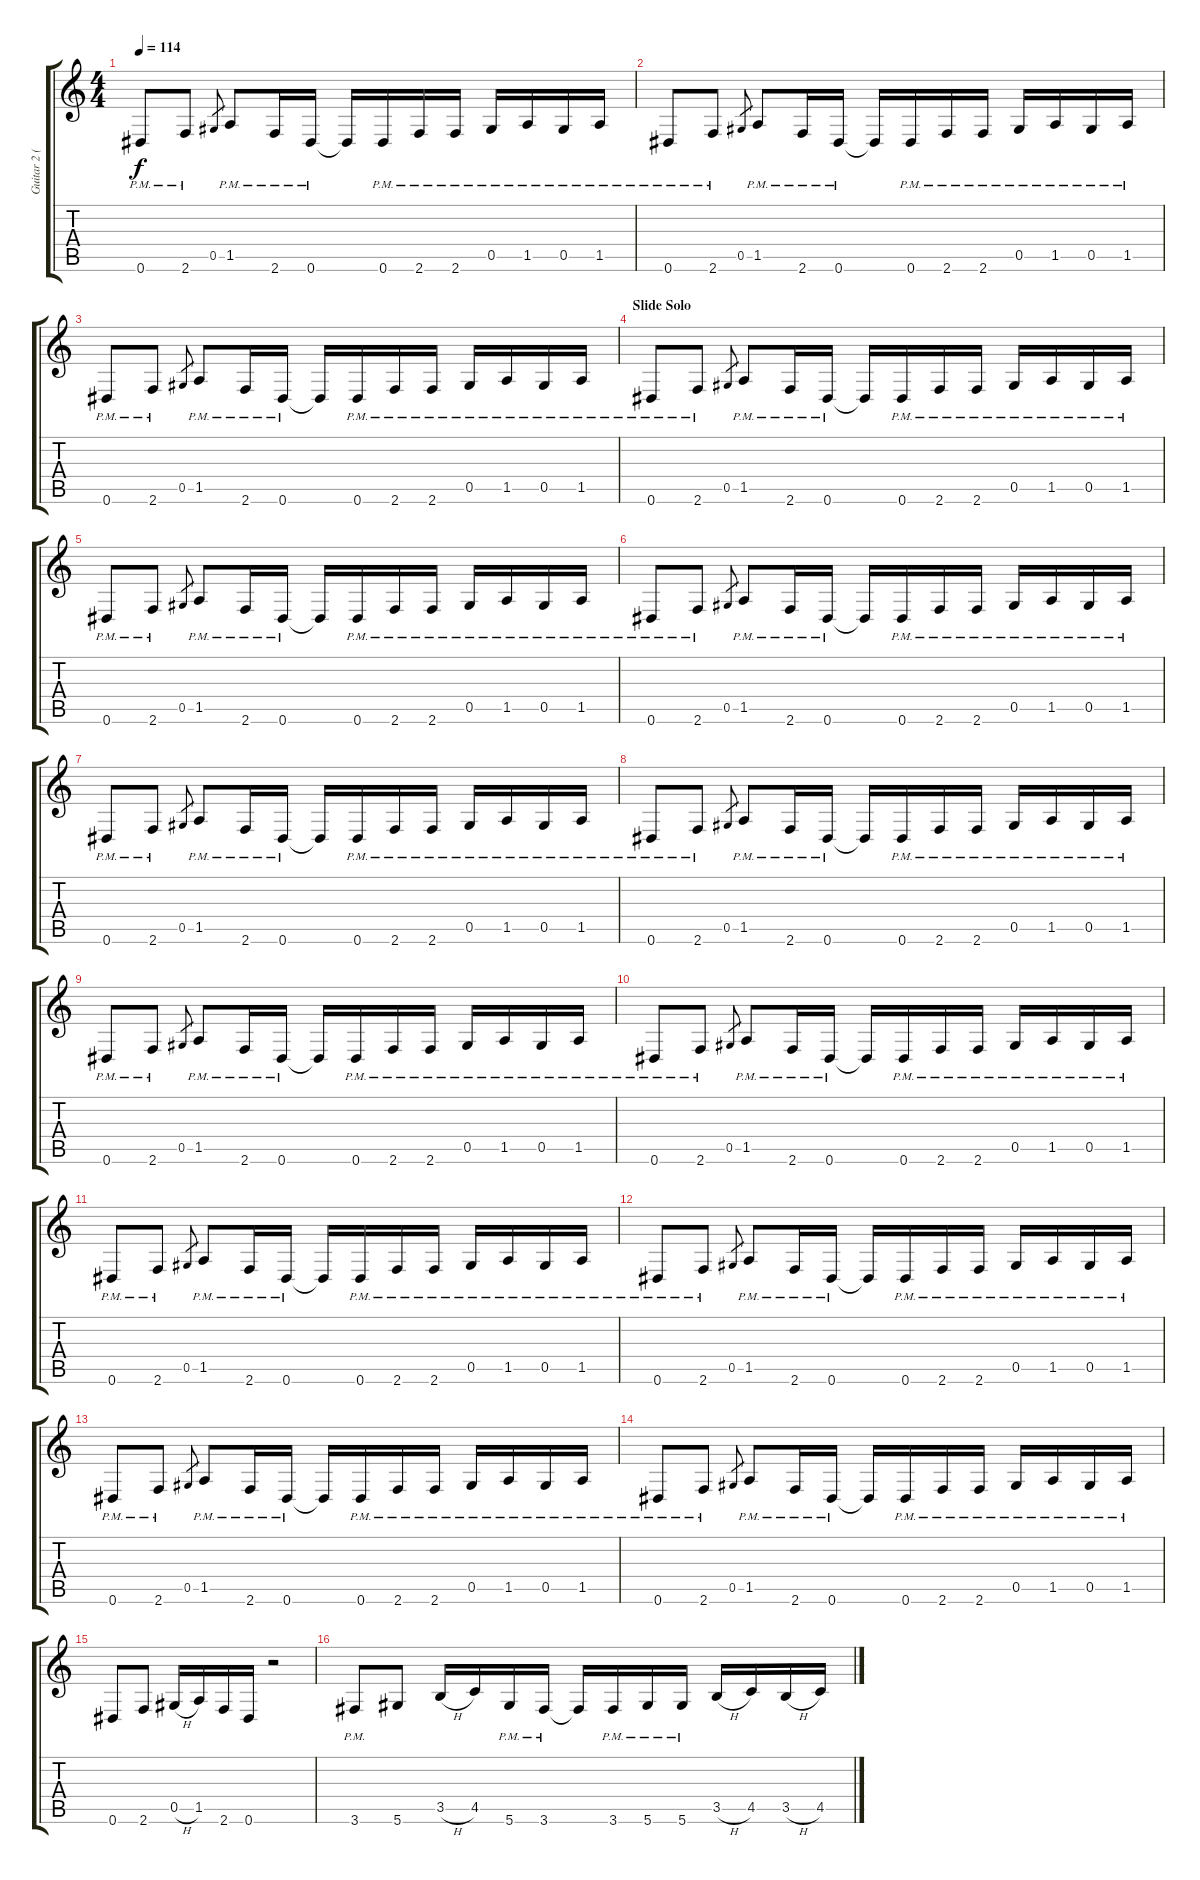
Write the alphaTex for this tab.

\track ("Guitar 2 (Izzy)" "Guitar 2 (") {instrument overdrivenguitar}
\staff {score tabs}
\tuning (Eb4 Bb3 Gb3 Db3 Ab2 Eb2) {hide}
\ts (4 4)
\tempo 114
\clef g2
\ks c
0.6{pm}.8{dy f} 2.6{pm}.8 0.5.8{gr} 1.5{pm}.8 2.6{pm}.16 0.6{pm}.16 0.6{t}.16 0.6{pm}.16 2.6{pm}.16 2.6{pm}.16 0.5{pm}.16 1.5{pm}.16 0.5{pm}.16 1.5{pm}.16 |
0.6{pm}.8 2.6{pm}.8 0.5.8{gr} 1.5{pm}.8 2.6{pm}.16 0.6{pm}.16 0.6{t}.16 0.6{pm}.16 2.6{pm}.16 2.6{pm}.16 0.5{pm}.16 1.5{pm}.16 0.5{pm}.16 1.5{pm}.16 |
0.6{pm}.8 2.6{pm}.8 0.5.8{gr} 1.5{pm}.8 2.6{pm}.16 0.6{pm}.16 0.6{t}.16 0.6{pm}.16 2.6{pm}.16 2.6{pm}.16 0.5{pm}.16 1.5{pm}.16 0.5{pm}.16 1.5{pm}.16 |
\section ("" "Slide Solo")
0.6{pm}.8 2.6{pm}.8 0.5.8{gr} 1.5{pm}.8 2.6{pm}.16 0.6{pm}.16 0.6{t}.16 0.6{pm}.16 2.6{pm}.16 2.6{pm}.16 0.5{pm}.16 1.5{pm}.16 0.5{pm}.16 1.5{pm}.16 |
0.6{pm}.8 2.6{pm}.8 0.5.8{gr} 1.5{pm}.8 2.6{pm}.16 0.6{pm}.16 0.6{t}.16 0.6{pm}.16 2.6{pm}.16 2.6{pm}.16 0.5{pm}.16 1.5{pm}.16 0.5{pm}.16 1.5{pm}.16 |
0.6{pm}.8 2.6{pm}.8 0.5.8{gr} 1.5{pm}.8 2.6{pm}.16 0.6{pm}.16 0.6{t}.16 0.6{pm}.16 2.6{pm}.16 2.6{pm}.16 0.5{pm}.16 1.5{pm}.16 0.5{pm}.16 1.5{pm}.16 |
0.6{pm}.8 2.6{pm}.8 0.5.8{gr} 1.5{pm}.8 2.6{pm}.16 0.6{pm}.16 0.6{t}.16 0.6{pm}.16 2.6{pm}.16 2.6{pm}.16 0.5{pm}.16 1.5{pm}.16 0.5{pm}.16 1.5{pm}.16 |
0.6{pm}.8 2.6{pm}.8 0.5.8{gr} 1.5{pm}.8 2.6{pm}.16 0.6{pm}.16 0.6{t}.16 0.6{pm}.16 2.6{pm}.16 2.6{pm}.16 0.5{pm}.16 1.5{pm}.16 0.5{pm}.16 1.5{pm}.16 |
0.6{pm}.8 2.6{pm}.8 0.5.8{gr} 1.5{pm}.8 2.6{pm}.16 0.6{pm}.16 0.6{t}.16 0.6{pm}.16 2.6{pm}.16 2.6{pm}.16 0.5{pm}.16 1.5{pm}.16 0.5{pm}.16 1.5{pm}.16 |
0.6{pm}.8 2.6{pm}.8 0.5.8{gr} 1.5{pm}.8 2.6{pm}.16 0.6{pm}.16 0.6{t}.16 0.6{pm}.16 2.6{pm}.16 2.6{pm}.16 0.5{pm}.16 1.5{pm}.16 0.5{pm}.16 1.5{pm}.16 |
0.6{pm}.8 2.6{pm}.8 0.5.8{gr} 1.5{pm}.8 2.6{pm}.16 0.6{pm}.16 0.6{t}.16 0.6{pm}.16 2.6{pm}.16 2.6{pm}.16 0.5{pm}.16 1.5{pm}.16 0.5{pm}.16 1.5{pm}.16 |
0.6{pm}.8 2.6{pm}.8 0.5.8{gr} 1.5{pm}.8 2.6{pm}.16 0.6{pm}.16 0.6{t}.16 0.6{pm}.16 2.6{pm}.16 2.6{pm}.16 0.5{pm}.16 1.5{pm}.16 0.5{pm}.16 1.5{pm}.16 |
0.6{pm}.8 2.6{pm}.8 0.5.8{gr} 1.5{pm}.8 2.6{pm}.16 0.6{pm}.16 0.6{t}.16 0.6{pm}.16 2.6{pm}.16 2.6{pm}.16 0.5{pm}.16 1.5{pm}.16 0.5{pm}.16 1.5{pm}.16 |
0.6{pm}.8 2.6{pm}.8 0.5.8{gr} 1.5{pm}.8 2.6{pm}.16 0.6{pm}.16 0.6{t}.16 0.6{pm}.16 2.6{pm}.16 2.6{pm}.16 0.5{pm}.16 1.5{pm}.16 0.5{pm}.16 1.5{pm}.16 |
0.6.8 2.6.8 0.5{h}.16 1.5.16 2.6.16 0.6.16 r.2 |
3.6{pm}.8 5.6.8 3.5{h}.16 4.5.16 5.6{pm}.16 3.6{pm}.16 3.6{t}.16 3.6{pm}.16 5.6{pm}.16 5.6{pm}.16 3.5{h}.16 4.5.16 3.5{h}.16 4.5.16
